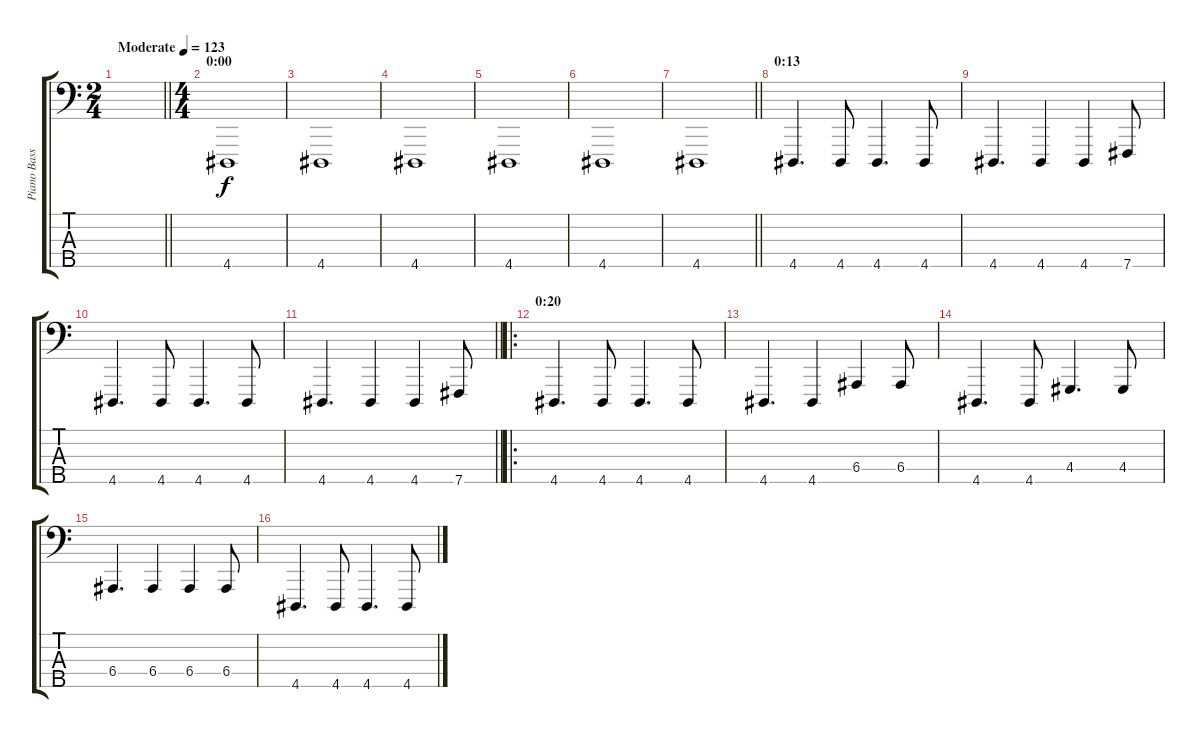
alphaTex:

\track ("Piano Bass" "Piano Bass") {instrument acousticgrandpiano}
\staff {score tabs}
\tuning (G2 D2 A1 E1 B0) {hide}
\ts (2 4)
\tempo (123 "Moderate")
\clef f4
\barLineRight lightlight
\ks c
|
\ts (4 4)
\section ("" "0:00")
4.5.1 |
4.5.1 |
4.5.1 |
4.5.1 |
4.5.1 |
\barLineRight lightlight
4.5.1 |
\section ("" "0:13")
4.5.4{d} 4.5.8 4.5.4{d} 4.5.8 |
4.5.4{d} 4.5.4 4.5.4 7.5.8 |
4.5.4{d} 4.5.8 4.5.4{d} 4.5.8 |
\barLineRight lightlight
4.5.4{d} 4.5.4 4.5.4 7.5.8 |
\ro
\section ("" "0:20")
4.5.4{d} 4.5.8 4.5.4{d} 4.5.8 |
4.5.4{d} 4.5.4 6.4.4 6.4.8 |
4.5.4{d} 4.5.8 4.4.4{d} 4.4.8 |
6.4.4{d} 6.4.4 6.4.4 6.4.8 |
4.5.4{d} 4.5.8 4.5.4{d} 4.5.8
